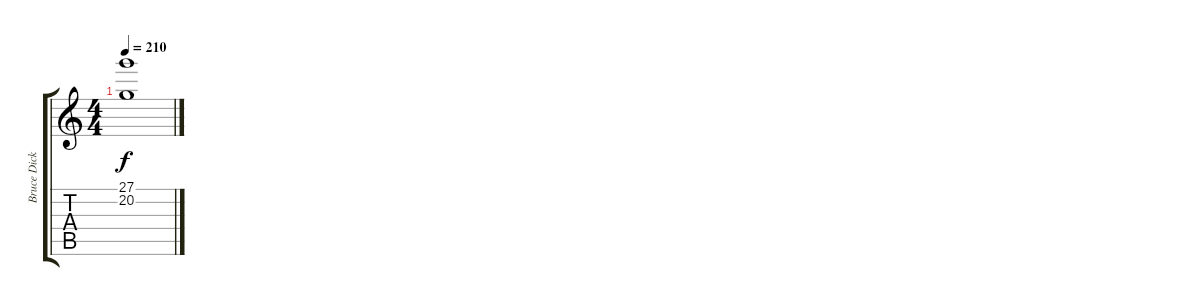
\track ("Bruce Dickinson" "Bruce Dick") {instrument violin}
\staff {score tabs}
\tuning (E4 B3 G3 D3 A2 E2) {hide}
\ts (4 4)
\tempo 210
\clef g2
\ks c
(27.1{t} 20.2{t}).1{dy f}
